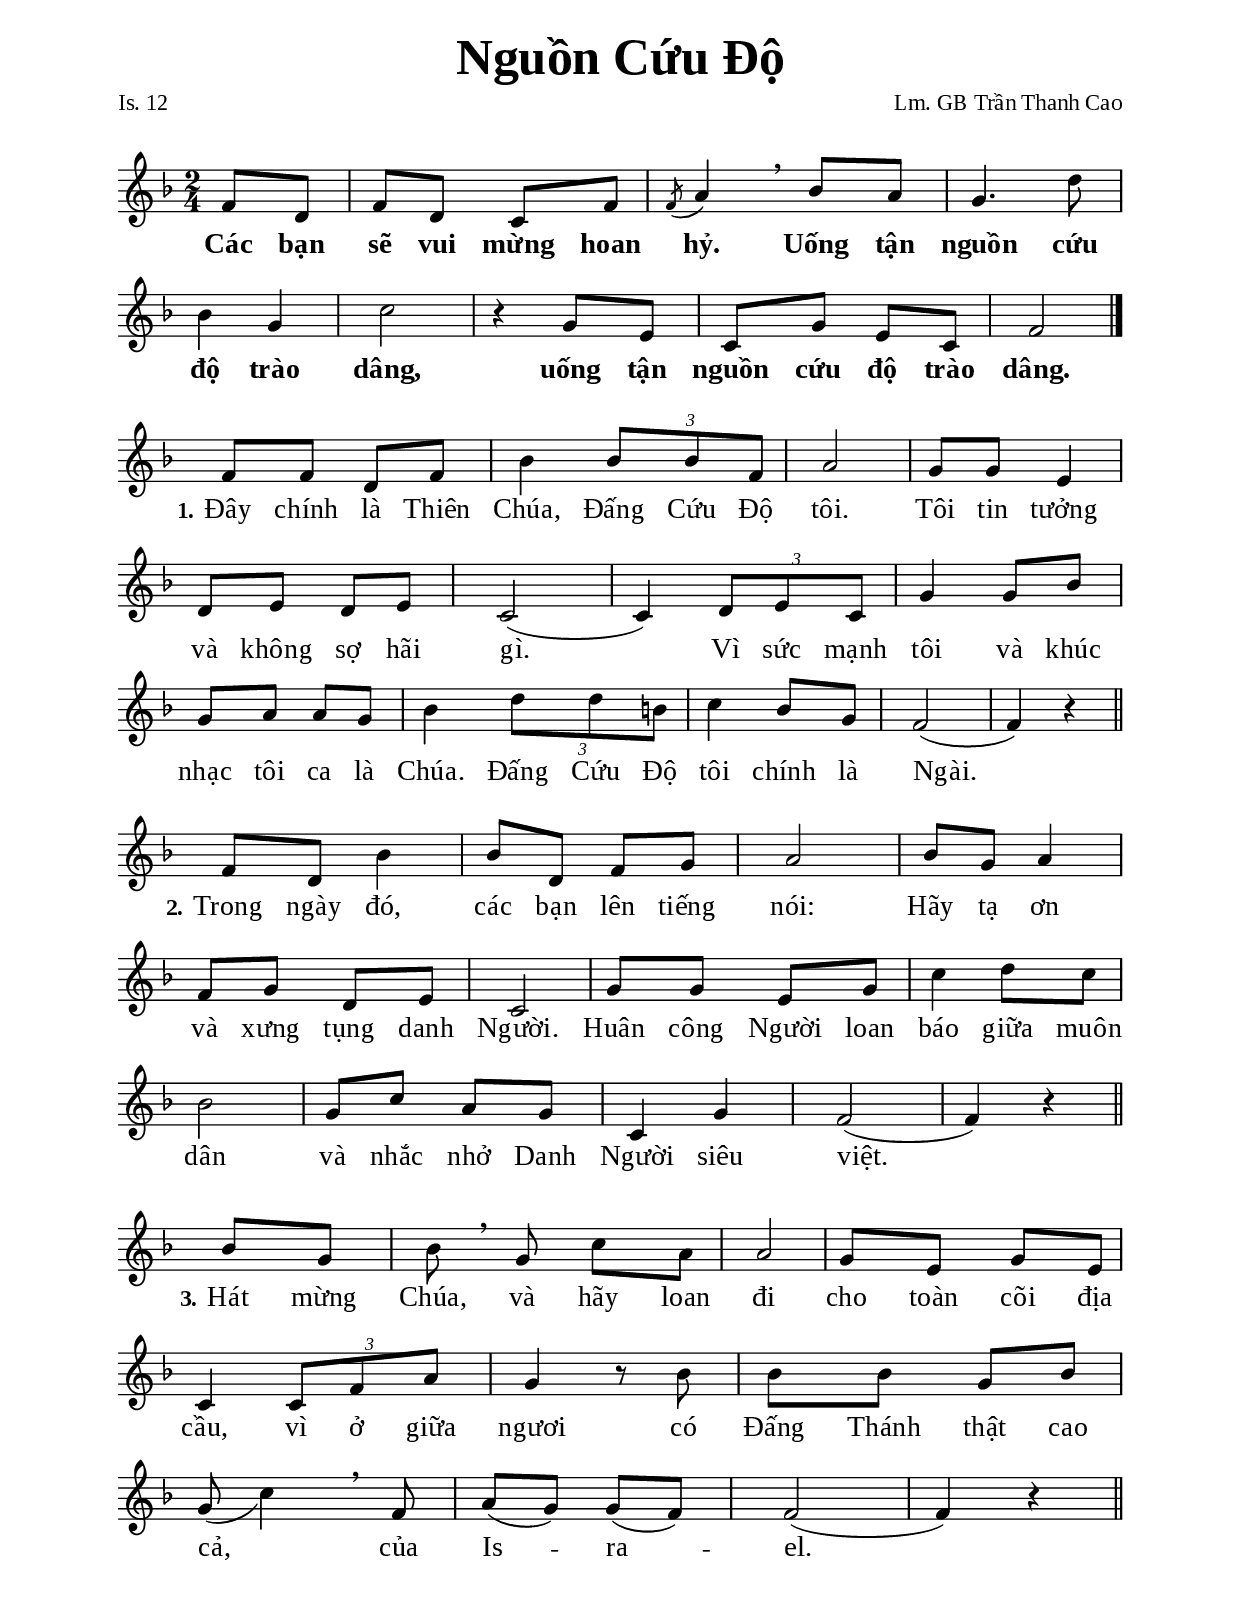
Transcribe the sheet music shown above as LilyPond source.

% Cài đặt chung
\version "2.22.1"
\include "english.ly"

\header {
  title = \markup { \fontsize #3 "Nguồn Cứu Độ" }
  poet = "Is. 12"
  composer = "Lm. GB Trần Thanh Cao"
  arranger = " "
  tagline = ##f
}

% Nhạc điệp khúc
nhacDiepKhuc = \relative c' {
  \partial 4 f8 d |
  f d c f |
  \acciaccatura f8 a4 \breathe bf8 a |
  g4. d'8 |
  bf4 g |
  c2 |
  r4 g8 e |
  c g' e c |
  f2 \bar "|."
}

% Nhạc phiên khúc
nhacPhienKhucMot = \relative c' {
  f8 f d f |
  bf4 \tuplet 3/2 { bf8 bf f } |
  a2 |
  g8 g e4 |
  d8 e d e |
  c2 ( |
  c4) \tuplet 3/2 { d8 e c } |
  g'4 g8 bf |
  g a a g |
  bf4 \tuplet 3/2 { d8 d b! } |
  c4 bf8 g |
  f2 ( |
  f4) r \bar "||"
}

nhacPhienKhucHai = \relative c' {
  f8 d bf'4 |
  bf8 d, f g |
  a2 |
  bf8 g a4 |
  f8 g d e |
  c2 |
  g'8 g e g |
  c4 d8 c |
  bf2 |
  g8 c a g |
  c,4 g' |
  f2 ( |
  f4) r \bar "||"
}

nhacPhienKhucBa = \relative c'' {
  \partial 4 bf8 g |
  bf \breathe g c a |
  a2 |
  g8 e g e |
  c4 \tuplet 3/2 { c8 f a } |
  g4 r8 bf |
  bf bf g bf |
  g _(c4) \breathe f,8 |
  a (g) g (f) |
  f2 ( |
  f4) r \bar "||"
}

% Lời điệp khúc
loiDiepKhuc = \lyricmode {
  Các bạn sẽ vui mừng hoan hỷ.
  Uống tận nguồn cứu độ trào dâng,
  uống tận nguồn cứu độ trào dâng.
}

% Lời phiên khúc
loiPhienKhucMot = \lyricmode {
  \set stanza = #"1."
  Đây chính là Thiên Chúa, Đấng Cứu Độ tôi.
  Tôi tin tưởng và không sợ hãi gì.
  Vì sức mạnh tôi và khúc nhạc tôi ca là Chúa.
  Đấng Cứu Độ tôi chính là Ngài.
}

loiPhienKhucHai = \lyricmode {
  \set stanza = #"2."
  Trong ngày đó, các bạn lên tiếng nói:
  Hãy tạ ơn và xưng tụng danh Người.
  Huân công Người loan báo giữa muôn dân
  và nhắc nhở Danh Người siêu việt.
}

loiPhienKhucBa = \lyricmode {
  \set stanza = #"3."
  Hát mừng Chúa, và hãy loan đi cho toàn cõi địa cầu,
  vì ở giữa ngươi có Đấng Thánh thật cao cả,
  của Is -- ra -- el.
}


% Dàn trang
\paper {
  #(set-paper-size "a4")
  top-margin = 10\mm
  bottom-margin = 10\mm
  left-margin = 20\mm
  right-margin = 20\mm
  indent = #0
  #(define fonts
    (make-pango-font-tree
      "Liberation Serif"
      "Liberation Serif"
      "Liberation Serif"
      (/ 20 20)))
  page-count = #1
}

% Thiết lập tông và nhịp
TongNhip = { \key f \major \time 2/4 }

\score {
  \new ChoirStaff <<
    \new Staff = diepKhuc \with {
        \consists "Merge_rests_engraver"
        %\magnifyStaff #(magstep +1)
      }
      <<
      \new Voice = beSop {
        \TongNhip \nhacDiepKhuc
      }
    >>
    \new Lyrics \lyricsto beSop \loiDiepKhuc
  >>
  \layout {
    \override Lyrics.LyricText.font-series = #'bold
    \override Lyrics.LyricText.font-size = #+2
    \override Lyrics.LyricSpace.minimum-distance = #2.5
    \override Score.BarNumber.break-visibility = ##(#f #f #f)
    \override Score.SpacingSpanner.uniform-stretching = ##t
  }
}

\score {
  \new ChoirStaff <<
    \new Staff = phienKhuc \with {
        %\magnifyStaff #(magstep +1)
      }
      <<
      \new Voice = beSop {
        \key f \major \time 2/4 \nhacPhienKhucMot
      }
    >>
    \new Lyrics \lyricsto beSop \loiPhienKhucMot
  >>
  \layout {
    \override Staff.TimeSignature.transparent = ##t
    \override Lyrics.LyricText.font-size = #+2
    \override Lyrics.LyricSpace.minimum-distance = #2.1
    \override Score.BarNumber.break-visibility = ##(#f #f #f)
    \override Score.SpacingSpanner.uniform-stretching = ##t
  } 
}

\score {
  \new ChoirStaff <<
    \new Staff = phienKhuc \with {
        %\magnifyStaff #(magstep +1)
      }
      <<
      \new Voice = beSop {
        \key f \major \time 2/4 \nhacPhienKhucHai
      }
    >>
    \new Lyrics \lyricsto beSop \loiPhienKhucHai
  >>
  \layout {
    \override Staff.TimeSignature.transparent = ##t
    \override Lyrics.LyricText.font-size = #+2
    \override Lyrics.LyricSpace.minimum-distance = #2.2
    \override Score.BarNumber.break-visibility = ##(#f #f #f)
    \override Score.SpacingSpanner.uniform-stretching = ##t
  } 
}

\score {
  \new ChoirStaff <<
    \new Staff = phienKhuc \with {
        %\magnifyStaff #(magstep +1)
      }
      <<
      \new Voice = beSop {
        \key f \major \time 2/4 \nhacPhienKhucBa
      }
    >>
    \new Lyrics \lyricsto beSop \loiPhienKhucBa
  >>
  \layout {
    \override Staff.TimeSignature.transparent = ##t
    \override Lyrics.LyricText.font-size = #+2
    \override Lyrics.LyricSpace.minimum-distance = #4
    \override Score.BarNumber.break-visibility = ##(#f #f #f)
    \override Score.SpacingSpanner.uniform-stretching = ##t
  } 
}
